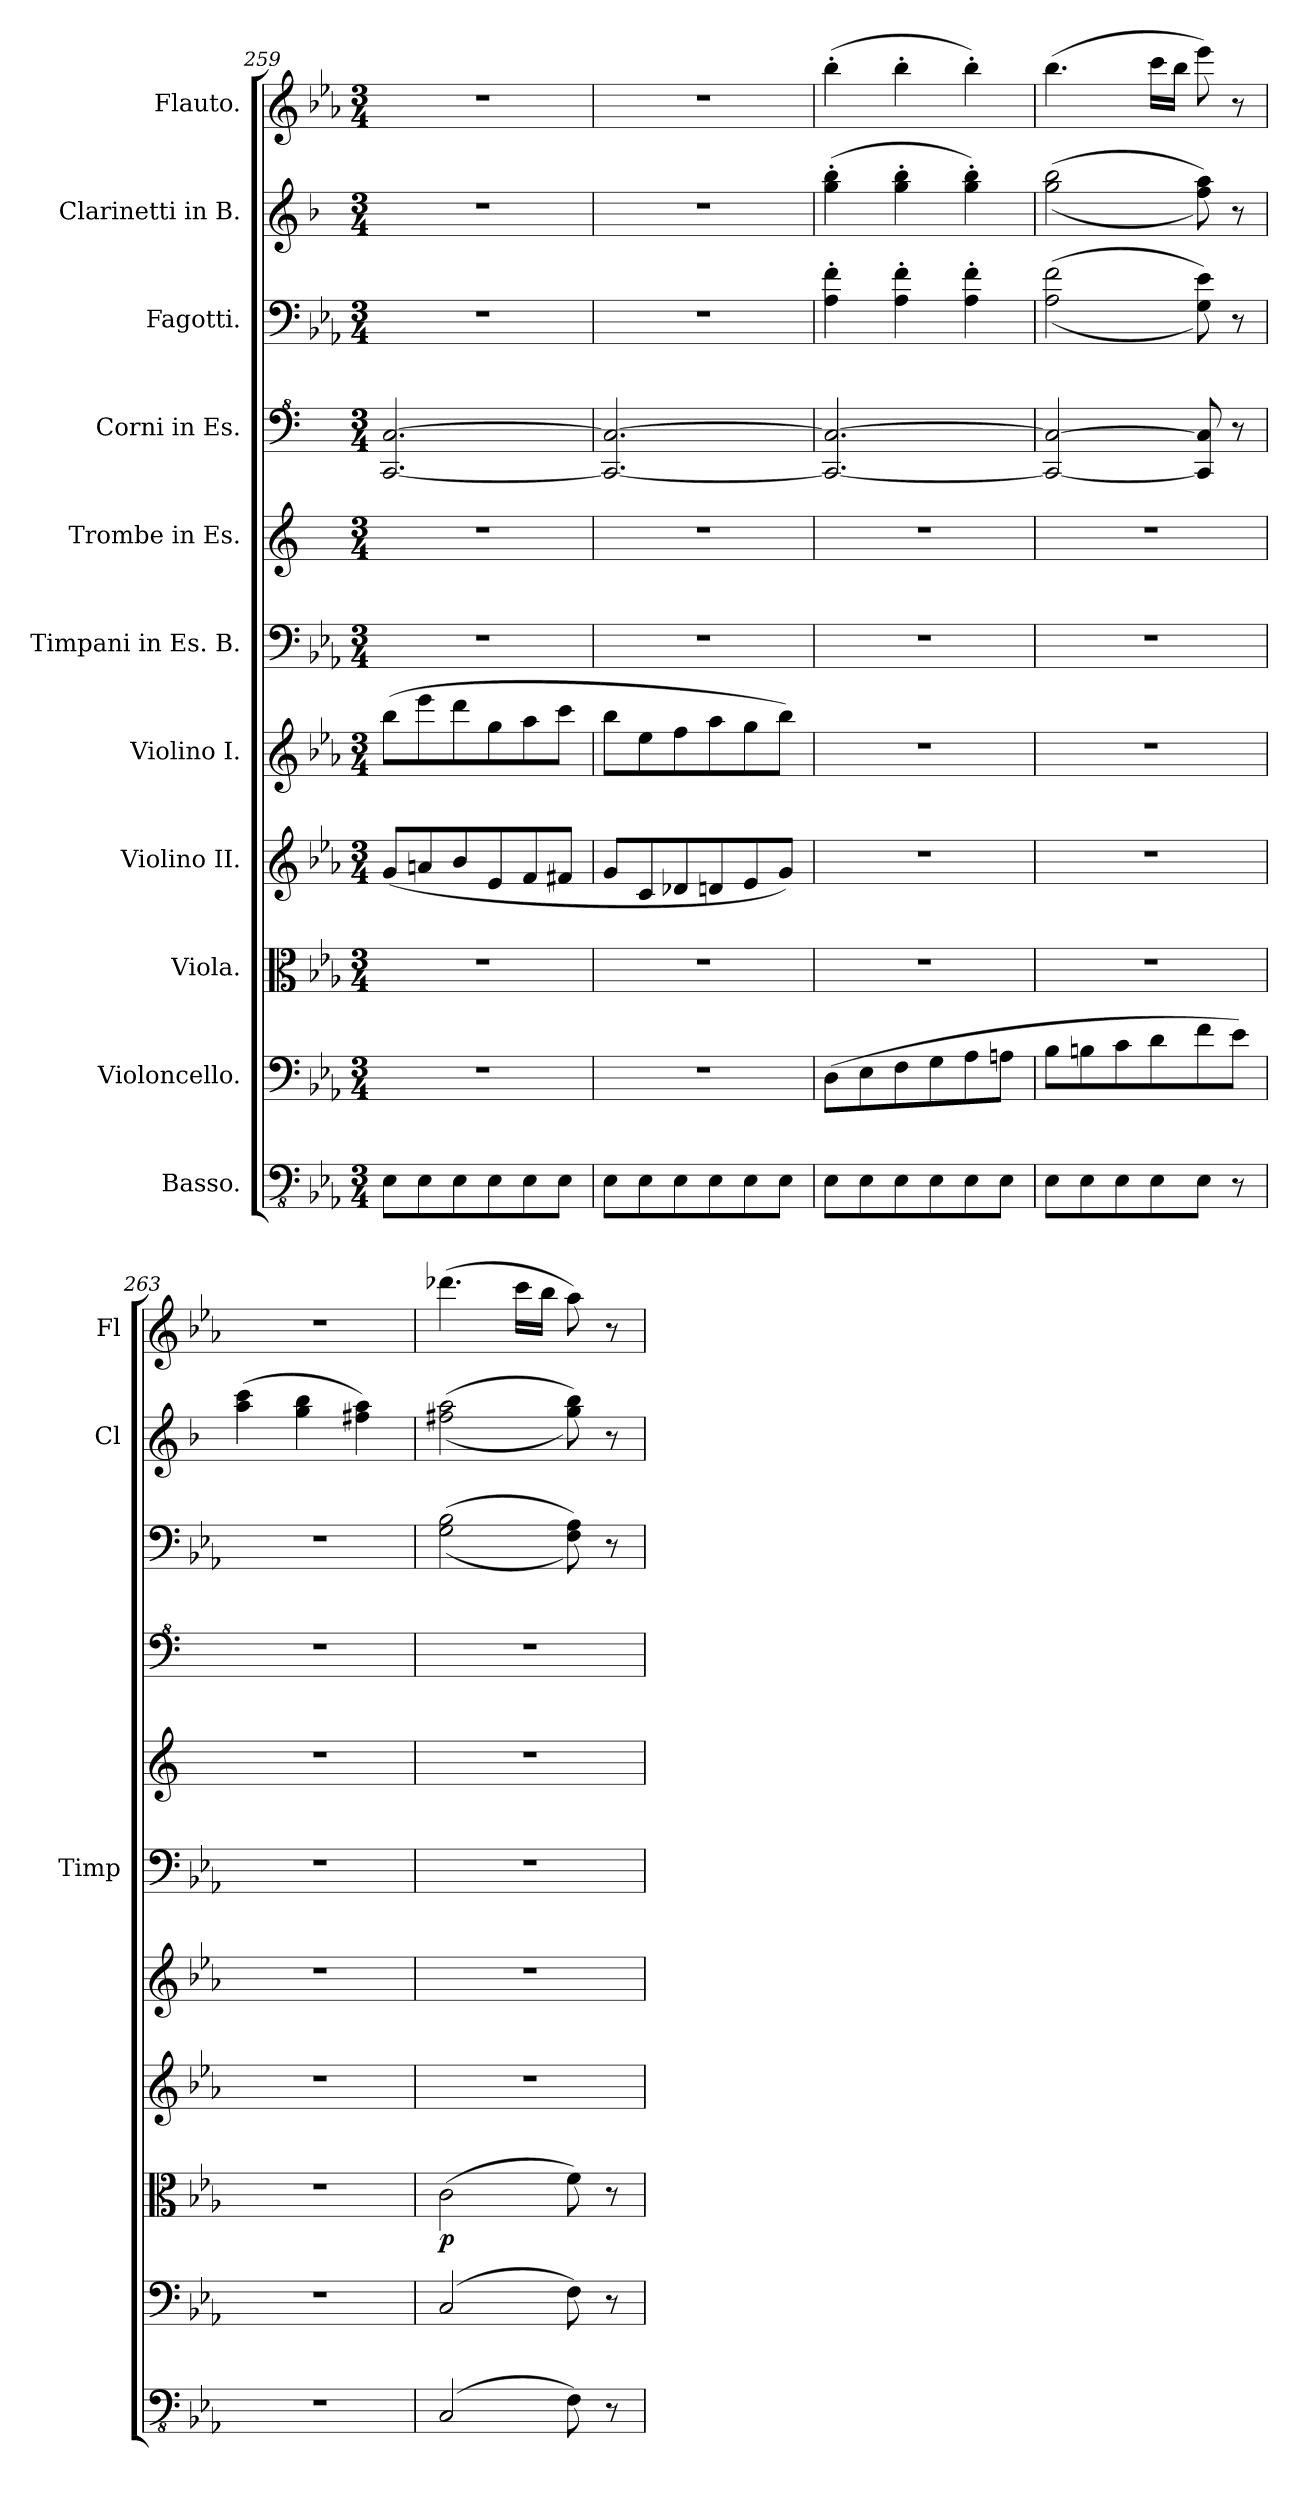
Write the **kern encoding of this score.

**kern	**kern	**kern	**dynam	**kern	**kern	**kern	**kern	**kern	**kern	**kern	**kern
*part11	*part10	*part9	*part9	*part8	*part7	*part6	*part5	*part4	*part3	*part2	*part1
*staff11	*staff10	*staff9	*staff9	*staff8	*staff7	*staff6	*staff5	*staff4	*staff3	*staff2	*staff1
*I"Basso.	*I"Violoncello.	*I"Viola.	*	*I"Violino II.	*I"Violino I.	*I"Timpani in Es. B.	*I"Trombe in Es.	*I"Corni in Es.	*I"Fagotti.	*I"Clarinetti in B.	*I"Flauto.
*	*	*	*	*	*	*I'Timp	*	*	*	*I'Cl	*I'Fl
!!LO:PB:g=z
*clefFv4	*clefF4	*clefC3	*	*clefG2	*clefG2	*clefF4	*clefG2	*clefF^4	*clefF4	*clefG2	*clefG2
*	*	*	*	*	*	*	*ITrd-2c-3	*ITrd5c9	*	*ITrd1c2	*
*k[b-e-a-]	*k[b-e-a-]	*k[b-e-a-]	*	*k[b-e-a-]	*k[b-e-a-]	*k[b-e-a-]	*k[b-e-a-]	*k[b-e-a-]	*k[b-e-a-]	*k[b-e-a-]	*k[b-e-a-]
*M3/4	*M3/4	*M3/4	*	*M3/4	*M3/4	*M3/4	*M3/4	*M3/4	*M3/4	*M3/4	*M3/4
=259	=259	=259	=259	=259	=259	=259	=259	=259	=259	=259	=259
8EE-\L	2.r	2.r	.	(<8g/L	(>8bb-\L	2.r	2.r	[2.EE-/ [2.E-/	2.r	2.r	2.r
8EE-\	.	.	.	8an/	8eee-\	.	.	.	.	.	.
8EE-\	.	.	.	8b-/	8ddd\	.	.	.	.	.	.
8EE-\	.	.	.	8e-/	8gg\	.	.	.	.	.	.
8EE-\	.	.	.	8f/	8aa-\	.	.	.	.	.	.
8EE-\J	.	.	.	8f#X/J	8ccc\J	.	.	.	.	.	.
=260	=260	=260	=260	=260	=260	=260	=260	=260	=260	=260	=260
8EE-\L	2.r	2.r	.	8g/L	8bb-\L	2.r	2.r	2.EE-/_ 2.E-/_	2.r	2.r	2.r
8EE-\	.	.	.	8c/	8ee-\	.	.	.	.	.	.
8EE-\	.	.	.	8d-X/	8ff\	.	.	.	.	.	.
8EE-\	.	.	.	8dn/	8aa-\	.	.	.	.	.	.
8EE-\	.	.	.	8e-/	8gg\	.	.	.	.	.	.
8EE-\J	.	.	.	8g/J)	8bb-\J)	.	.	.	.	.	.
=261	=261	=261	=261	=261	=261	=261	=261	=261	=261	=261	=261
8EE-\L	(>8D\L	2.r	.	2.r	2.r	2.r	2.r	2.EE-/_ 2.E-/_	4A-\' 4f\'	(>4ff\' 4aa-\'	(>4bb-'\
8EE-\	8E-\	.	.	.	.	.	.	.	.	.	.
8EE-\	8F\	.	.	.	.	.	.	.	4A-\' 4f\'	4ff\' 4aa-\'	4bb-'\
8EE-\	8G\	.	.	.	.	.	.	.	.	.	.
8EE-\	8A-\	.	.	.	.	.	.	.	4A-\' 4f\'	4ff\' 4aa-\')	4bb-'\)
8EE-\J	8An\J	.	.	.	.	.	.	.	.	.	.
=262	=262	=262	=262	=262	=262	=262	=262	=262	=262	=262	=262
8EE-\L	8B-\L	2.r	.	2.r	2.r	2.r	2.r	2EE-/_ 2E-/_	(<(>2A-\ 2f\	(<(>2ff\ 2aa-\	(>4.bb-\
8EE-\	8Bn\	.	.	.	.	.	.	.	.	.	.
8EE-\	8c\	.	.	.	.	.	.	.	.	.	.
8EE-\	8d\	.	.	.	.	.	.	.	.	.	16ccc\LL
.	.	.	.	.	.	.	.	.	.	.	16bb-\JJ
8EE-\J	8f\	.	.	.	.	.	.	8EE-/] 8E-/]	8G\ 8e-\))	8ee-\ 8gg\))	8eee-\)
8r	8e-\J)	.	.	.	.	.	.	8r	8r	8r	8r
=263	=263	=263	=263	=263	=263	=263	=263	=263	=263	=263	=263
2.r	2.r	2.r	.	2.r	2.r	2.r	2.r	2.r	2.r	(>4gg\ 4bb-\	2.r
.	.	.	.	.	.	.	.	.	.	4ff\ 4aa-\	.
.	.	.	.	.	.	.	.	.	.	4een\ 4gg\)	.
=264	=264	=264	=264	=264	=264	=264	=264	=264	=264	=264	=264
!	!	!	!LO:DY:b	!	!	!	!	!	!	!	!
(>2CC/	(>2C/	(>2c\	p	2.r	2.r	2.r	2.r	2.r	(<(>2G\ 2B-\	(<(>2een\ 2gg\	(>4.ddd-X\
.	.	.	.	.	.	.	.	.	.	.	16ccc\LL
.	.	.	.	.	.	.	.	.	.	.	16bb-\JJ
8FF\)	8F\)	8f\)	.	.	.	.	.	.	8F\ 8A-\))	8ff\ 8aa-\))	8aa-\)
8r	8r	8r	.	.	.	.	.	.	8r	8r	8r
=	=	=	=	=	=	=	=	=	=	=	=
*-	*-	*-	*-	*-	*-	*-	*-	*-	*-	*-	*-
